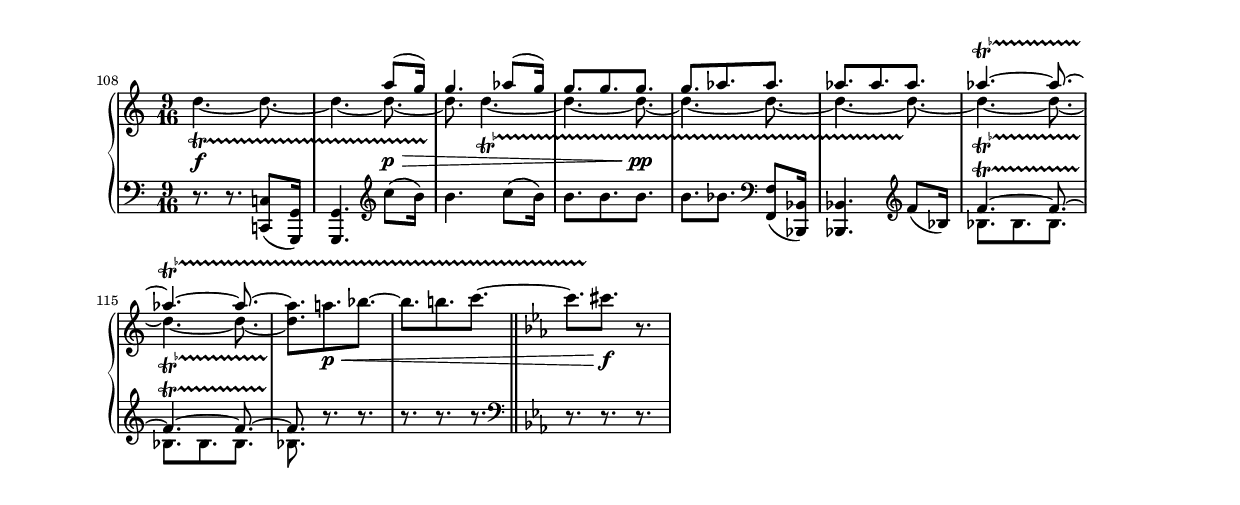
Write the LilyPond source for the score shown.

\version "2.11.57"
\include "english.ly"
#(set-global-staff-size 15)
\paper{
  ragged-right=##t
  line-width=17\cm
  indent=0\cm
}
 
\layout {
  \context { \Score
    \override PaperColumn #'keep-inside-line = ##t
    \override NonMusicalPaperColumn #'keep-inside-line = ##t
  }
}

% NR 1.5 Simultaneous notes

% L. v. Beethoven, Op. 111
% Piano sonata 32
% Movt II - Arietta - Adagio molto semplice e cantabile
% measures 108 - 118

\layout {
   \context {
      \Score
      \override SpacingSpanner #'base-shortest-duration = 
         #(ly:make-moment 1 18) 
      \override NonMusicalPaperColumn #'line-break-system-details =
         #'((alignment-offsets . (0 -12)))
   }
}

trillflat = 
  \once \override TrillSpanner #'bound-details #'left #'text =
    #(markup #:translate-scaled '(-0.05 . -1)
             #:concat (#:musicglyph "scripts.trill"
                       #:translate '(-0.5 . 1.9) #:fontsize -7 #:flat))


\new PianoStaff <<

   % RH
   \new Staff <<
      \clef treble
      \key c \major
      \time 9/16
      \set Score.currentBarNumber = #108

      % RH voice 1
      \new Voice {

         \voiceOne
         s4.
         s8.

         |

         s4.
         a''8 \p \> [ (
         g''16 ] )

         |

         g''4.
         af''8 [ (
         g''16 ] )

         |

         g''8. [
         g''8.
         g''8. \pp ]

         |

         g''8. [
         af''8.
         af''8. ]

         |

         af''8. [
         af''8.
         af''8. ]

         |

         \trillflat
         af''4. \startTrillSpan
         ~
         af''8.
         ~

         |

         af''4.
         ~
         af''8.
         ~

         |

         \oneVoice
         <af'' d''>8. [
         a''8. \p \<
         bf''8. ]
         ~

         |

         bf''8. [
         b''8.
         c'''8. ]
         ~

         \bar "||"

         \key ef \major
         c'''8. [
         cs'''8. \f ] \stopTrillSpan 
         r8.
         
      }

      % RH voice 2
      \new Voice {
         \voiceTwo
         \override Voice.TrillSpanner #'direction = #down
         d''4. \f \startTrillSpan
         ~
         d''8.
         ~

         |

         d''4.
         ~
         d''8.
         ~

         |

         d''8. \stopTrillSpan
         \trillflat
         d''4. \startTrillSpan
         ~

         |

         d''4.
         ~
         d''8.
         ~

         |

         d''4.
         ~
         d''8.
         ~

         |

         d''4.
         ~
         d''8. \stopTrillSpan
         ~

         |

         \trillflat
         d''4. \startTrillSpan
         ~
         d''8.
         ~

         |

         d''4.
         ~
         d''8.
         ~

         |

         \once \override NoteColumn #'ignore-collision = ##t
         \once \override NoteHead #'transparent = ##t
         \once \override Dots #'transparent = ##t
         \once \override Stem #'transparent = ##t
         d''8. \stopTrillSpan
         s4.

         |

         s8.
         s8.

      }

   >>

   % LH staff
   \new Staff {
      \clef bass
      \key c \major
      \time 9/16
      
      r8.
      r8.
      <c! c,!>8 [ (
      <g, g,,>16 ] )

      |

      <g, g,,>4.
      \clef treble
      c''8 [ (
      b'16 ] )

      |

      b'4.
      c''8 [ (
      b'16 ] )

      |

      b'8. [
      b'8.
      b'8. ]

      |

      b'8. [
      bf'8. ]
      \clef bass
      <f f,>8 [ (
      <bf, bf,,>16 ] )

      |

      <bf, bf,,>4.
      \clef treble
      f'8 [ (
      bf16 ] )

      |

      <<

         \new Voice {
            \voiceOne
            \override Voice.TrillSpanner #'direction = #up
            f'4. \startTrillSpan
            ~
            f'8.
            ~

            |

            f'4.
            ~
            f'8.
            ~

            |

            f'8. \stopTrillSpan
         }

         \new Voice {
            \voiceTwo
            \override Voice.TrillSpanner #'direction = #down
            bf8. [
            bf8.
            bf8. ]

            |

            bf8. [
            bf8.
            bf8. ]

            |

            bf8.
         }

      >>

      \oneVoice
      r8.
      r8.

      |

      r8.
      r8.
      r8.
      \clef bass

      |

      \key ef \major
      r8.
      r8.
      r8.
         
   }
   
>>
